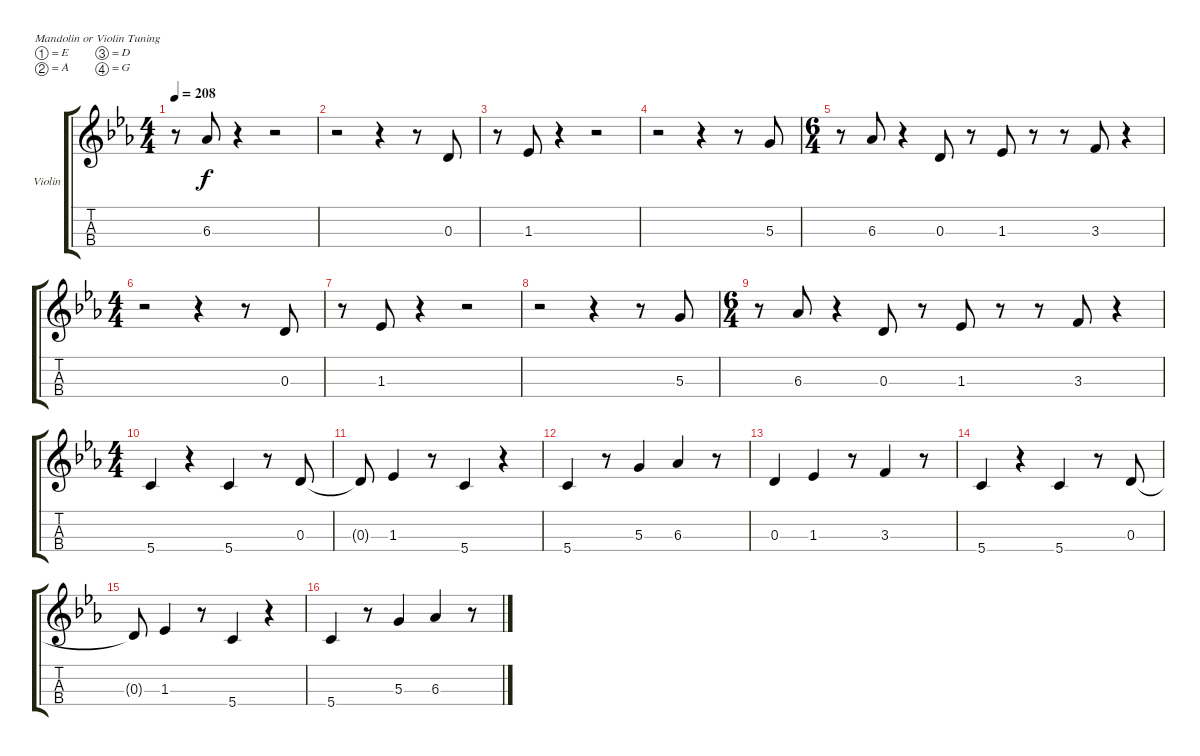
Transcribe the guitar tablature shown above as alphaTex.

\defaultSystemsLayout 4
\bracketExtendMode groupsimilarinstruments
\firstSystemTrackNameOrientation horizontal
\otherSystemsTrackNameOrientation horizontal
\track ("Violin" "Violin") {instrument violin}
\staff {score tabs}
\tuning (E5 A4 D4 G3)
\ts (4 4)
\tempo 208
\clef g2
\ks eb
r.8{dy f} 6.3.8 r.4 r.2 |
r.2 r.4 r.8 0.3.8 |
r.8 1.3.8 r.4 r.2 |
r.2 r.4 r.8 5.3.8 |
\ts (6 4)
r.8 6.3.8 r.4 0.3.8 r.8 1.3.8 r.8 r.8 3.3.8 r.4 |
\ts (4 4)
r.2 r.4 r.8 0.3.8 |
r.8 1.3.8 r.4 r.2 |
r.2 r.4 r.8 5.3.8 |
\ts (6 4)
r.8 6.3.8 r.4 0.3.8 r.8 1.3.8 r.8 r.8 3.3.8 r.4 |
\ts (4 4)
5.4.4 r.4 5.4.4 r.8 0.3.8 |
0.3{t}.8 1.3.4 r.8 5.4.4 r.4 |
5.4.4 r.8 5.3.4 6.3.4 r.8 |
0.3.4 1.3.4 r.8 3.3.4 r.8 |
5.4.4 r.4 5.4.4 r.8 0.3.8 |
0.3{t}.8 1.3.4 r.8 5.4.4 r.4 |
5.4.4 r.8 5.3.4 6.3.4 r.8
